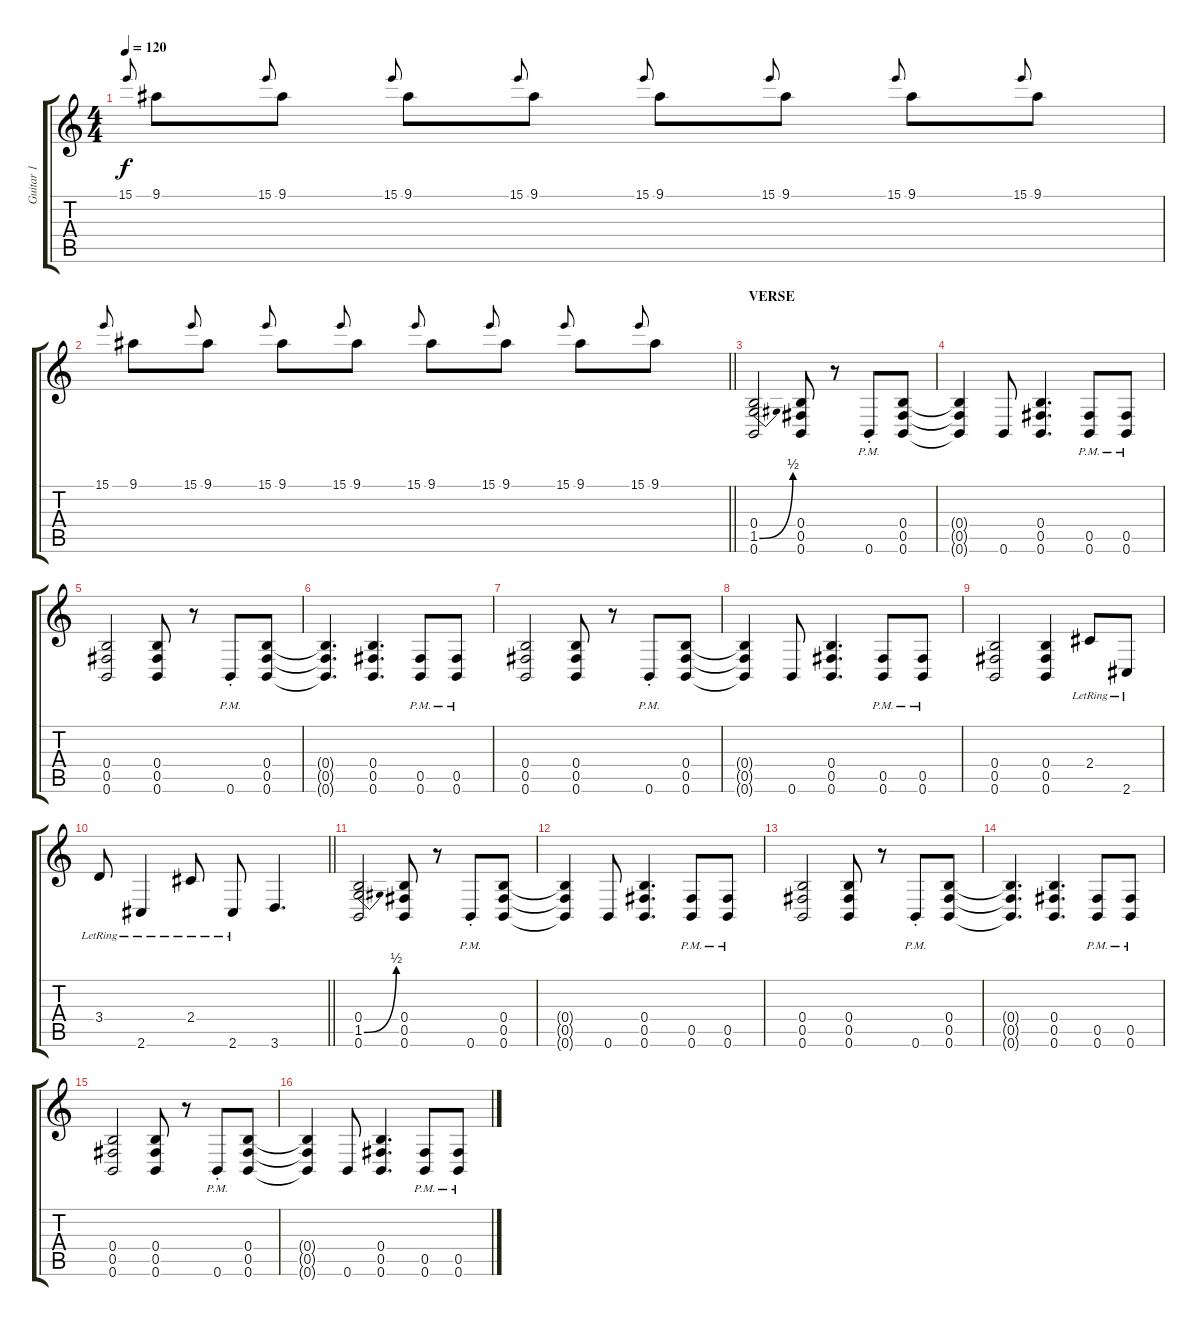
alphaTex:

\track ("Guitar 1" "Guitar 1") {instrument distortionguitar}
\staff {score tabs}
\tuning (Db4 Ab3 E3 B2 Gb2 B1) {hide}
\ts (4 4)
\tempo 120
\clef g2
\ks c
15.1.8{gr onbeat dy f} 9.1.8 15.1.8{gr onbeat} 9.1.8 15.1.8{gr onbeat} 9.1.8 15.1.8{gr onbeat} 9.1.8 15.1.8{gr onbeat} 9.1.8 15.1.8{gr onbeat} 9.1.8 15.1.8{gr onbeat} 9.1.8 15.1.8{gr onbeat} 9.1.8 |
\barLineRight lightlight
15.1.8{gr onbeat} 9.1.8 15.1.8{gr onbeat} 9.1.8 15.1.8{gr onbeat} 9.1.8 15.1.8{gr onbeat} 9.1.8 15.1.8{gr onbeat} 9.1.8 15.1.8{gr onbeat} 9.1.8 15.1.8{gr onbeat} 9.1.8 15.1.8{gr onbeat} 9.1.8 |
\section ("" "VERSE")
(0.4 1.5{be (bend 0 0 60 2)} 0.6).2{balance 0} (0.4 0.5 0.6).8 r.8 0.6{pm st}.8 (0.4 0.5 0.6).8 |
(0.4{t} 0.5{t} 0.6{t}).4 0.6.8 (0.4 0.5 0.6).4{d} (0.5{pm} 0.6{pm}).8 (0.5{pm} 0.6{pm}).8 |
(0.4 0.5 0.6).2 (0.4 0.5 0.6).8 r.8 0.6{pm st}.8 (0.4 0.5 0.6).8 |
(0.4{t} 0.5{t} 0.6{t}).4{d} (0.4 0.5 0.6).4{d} (0.5{pm} 0.6{pm}).8 (0.5{pm} 0.6{pm}).8 |
(0.4 0.5 0.6).2 (0.4 0.5 0.6).8 r.8 0.6{pm st}.8 (0.4 0.5 0.6).8 |
(0.4{t} 0.5{t} 0.6{t}).4 0.6.8 (0.4 0.5 0.6).4{d} (0.5{pm} 0.6{pm}).8 (0.5{pm} 0.6{pm}).8 |
(0.4 0.5 0.6).2 (0.4 0.5 0.6).4 2.4{lr}.8 2.6{lr}.8 |
\barLineRight lightlight
3.4{lr}.8 2.6{lr}.4 2.4{lr}.8 2.6{lr}.8 3.6.4{d} |
(0.4 1.5{be (bend 0 0 60 2)} 0.6).2 (0.4 0.5 0.6).8 r.8 0.6{pm st}.8 (0.4 0.5 0.6).8 |
(0.4{t} 0.5{t} 0.6{t}).4 0.6.8 (0.4 0.5 0.6).4{d} (0.5{pm} 0.6{pm}).8 (0.5{pm} 0.6{pm}).8 |
(0.4 0.5 0.6).2 (0.4 0.5 0.6).8 r.8 0.6{pm st}.8 (0.4 0.5 0.6).8 |
(0.4{t} 0.5{t} 0.6{t}).4{d} (0.4 0.5 0.6).4{d} (0.5{pm} 0.6{pm}).8 (0.5{pm} 0.6{pm}).8 |
(0.4 0.5 0.6).2 (0.4 0.5 0.6).8 r.8 0.6{pm st}.8 (0.4 0.5 0.6).8 |
(0.4{t} 0.5{t} 0.6{t}).4 0.6.8 (0.4 0.5 0.6).4{d} (0.5{pm} 0.6{pm}).8 (0.5{pm} 0.6{pm}).8
